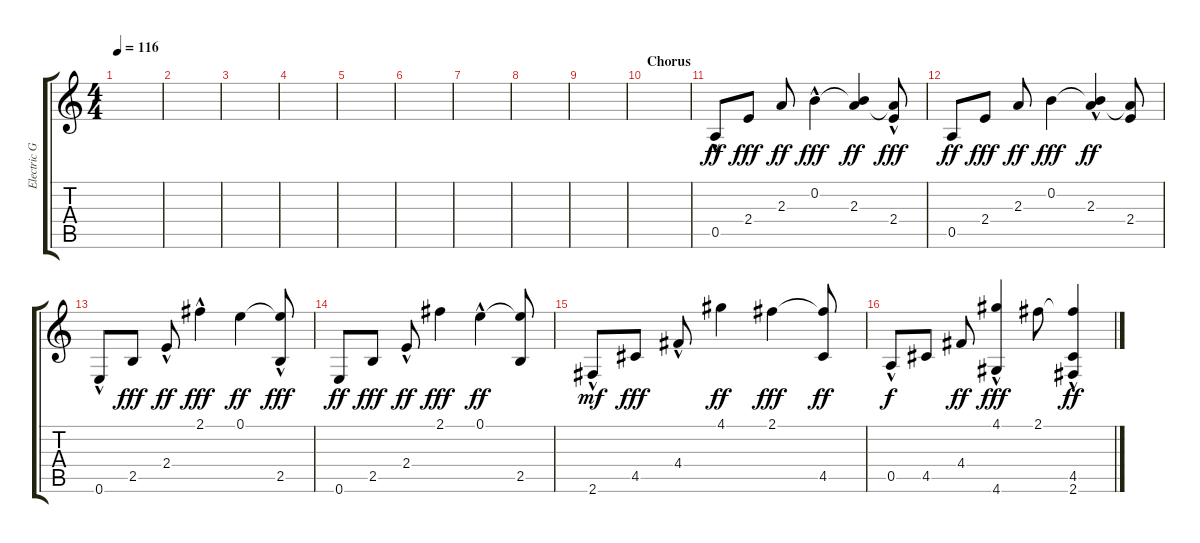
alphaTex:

\track ("Electric Guitar" "Electric G") {instrument electricguitarclean}
\staff {score tabs}
\tuning (E4 B3 G3 D3 A2 E2) {hide}
\ts (4 4)
\tempo 116
\clef g2
\ks c
|
|
|
|
|
|
|
|
|
\section ("" "Chorus")
|
0.5{hac}.8{dy ff} 2.4.8{dy fff} 2.3.8{dy ff} 0.2{hac}.4{dy fff} (0.2{t} 2.3).4{dy ff} (2.3{t} 2.4{hac}).8{dy fff} |
0.5.8{dy ff} 2.4.8{dy fff} 2.3.8{dy ff} 0.2.4{dy fff} (0.2{t} 2.3{hac}).4{dy ff} (2.3{t} 2.4).8 |
0.6{hac}.8 2.5.8{dy fff} 2.4{hac}.8{dy ff} 2.1{hac}.4{dy fff} 0.1.4{dy ff} (0.1{t} 2.5{hac}).8{dy fff} |
0.6.8{dy ff} 2.5.8{dy fff} 2.4{hac}.8{dy ff} 2.1.4{dy fff} 0.1{hac}.4{dy ff} (0.1{t} 2.5).8 |
2.6{hac}.8{dy mf} 4.5.8{dy fff} 4.4{hac}.8 4.1.4{dy ff} 2.1.4{dy fff} (2.1{t} 4.5).8{dy ff} |
0.5{hac}.8{dy f} 4.5.8 4.4.8{dy ff} (4.1 4.6{hac}).4{dy fff} 2.1.8 (2.1{t} 4.5{hac} 2.6).4{dy ff}
